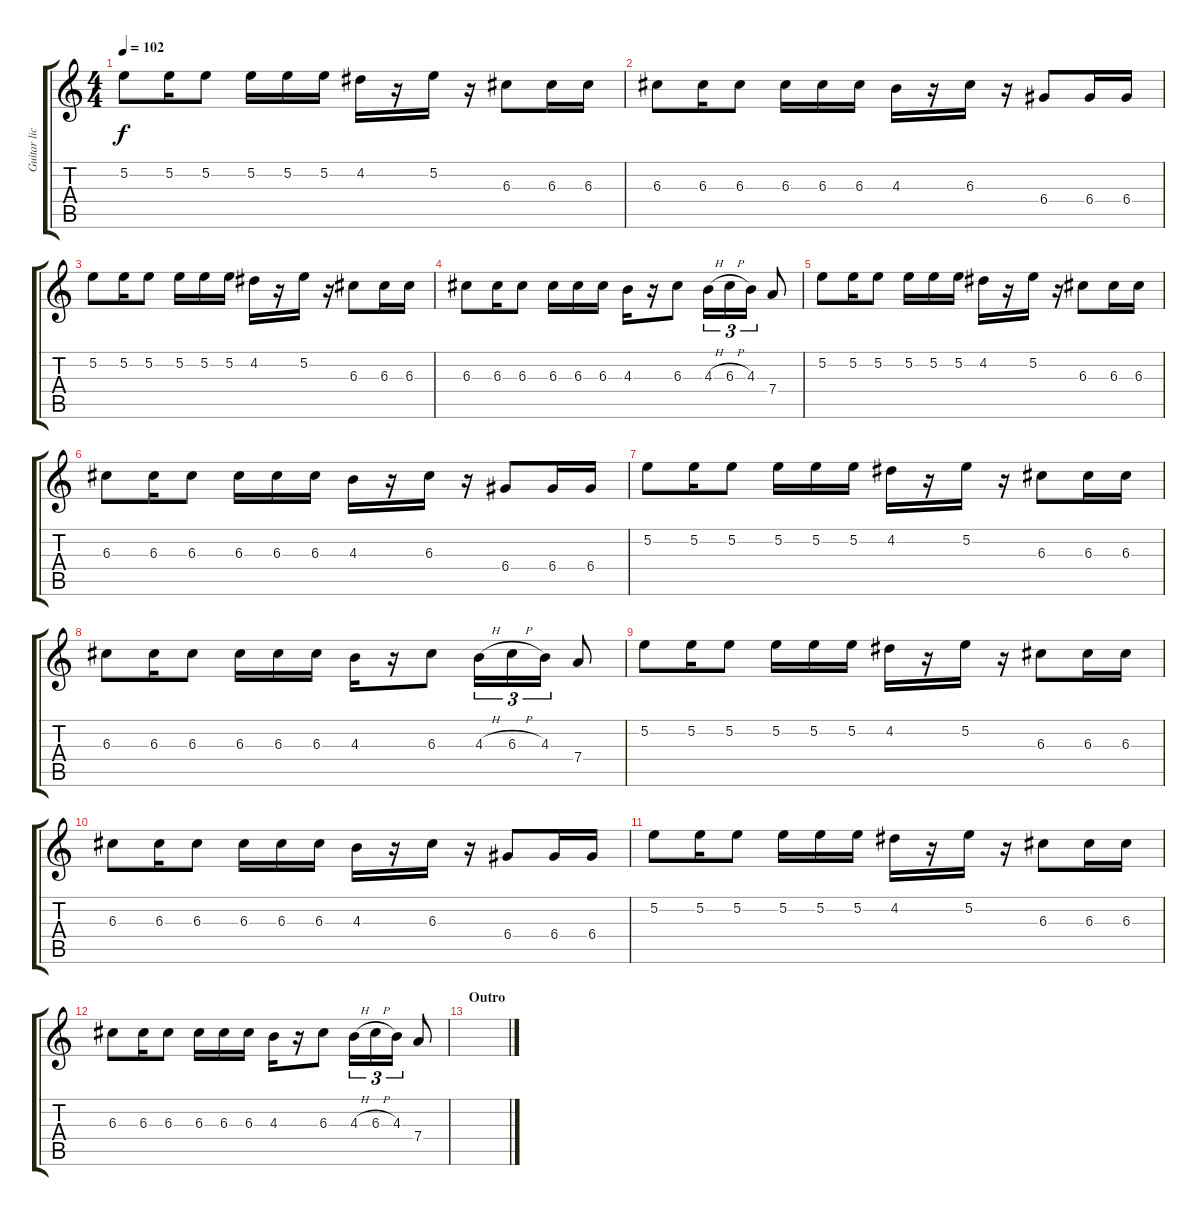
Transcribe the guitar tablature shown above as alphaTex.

\track ("Guitar licks harmony" "Guitar lic") {instrument electricguitarjazz}
\staff {score tabs}
\tuning (E4 B3 G3 D3 A2 E2) {hide}
\ts (4 4)
\tempo 102
\clef g2
\ks c
5.2.8{dy f} 5.2.16 5.2.8 5.2.16 5.2.16 5.2.16 4.2.16 r.16 5.2.16 r.16 6.3.8 6.3.16 6.3.16 |
6.3.8 6.3.16 6.3.8 6.3.16 6.3.16 6.3.16 4.3.16 r.16 6.3.16 r.16 6.4.8 6.4.16 6.4.16 |
5.2.8 5.2.16 5.2.8 5.2.16 5.2.16 5.2.16 4.2.16 r.16 5.2.16 r.16 6.3.8 6.3.16 6.3.16 |
6.3.8 6.3.16 6.3.8 6.3.16 6.3.16 6.3.16 4.3.16 r.16 6.3.8 4.3{h}.16{tu (3 2)} 6.3{h}.16{tu (3 2)} 4.3.16{tu (3 2)} 7.4.8 |
5.2.8 5.2.16 5.2.8 5.2.16 5.2.16 5.2.16 4.2.16 r.16 5.2.16 r.16 6.3.8 6.3.16 6.3.16 |
6.3.8 6.3.16 6.3.8 6.3.16 6.3.16 6.3.16 4.3.16 r.16 6.3.16 r.16 6.4.8 6.4.16 6.4.16 |
5.2.8 5.2.16 5.2.8 5.2.16 5.2.16 5.2.16 4.2.16 r.16 5.2.16 r.16 6.3.8 6.3.16 6.3.16 |
6.3.8 6.3.16 6.3.8 6.3.16 6.3.16 6.3.16 4.3.16 r.16 6.3.8 4.3{h}.16{tu (3 2)} 6.3{h}.16{tu (3 2)} 4.3.16{tu (3 2)} 7.4.8 |
5.2.8 5.2.16 5.2.8 5.2.16 5.2.16 5.2.16 4.2.16 r.16 5.2.16 r.16 6.3.8 6.3.16 6.3.16 |
6.3.8 6.3.16 6.3.8 6.3.16 6.3.16 6.3.16 4.3.16 r.16 6.3.16 r.16 6.4.8 6.4.16 6.4.16 |
5.2.8 5.2.16 5.2.8 5.2.16 5.2.16 5.2.16 4.2.16 r.16 5.2.16 r.16 6.3.8 6.3.16 6.3.16 |
6.3.8 6.3.16 6.3.8 6.3.16 6.3.16 6.3.16 4.3.16 r.16 6.3.8 4.3{h}.16{tu (3 2)} 6.3{h}.16{tu (3 2)} 4.3.16{tu (3 2)} 7.4.8 |
\section ("" "Outro")
